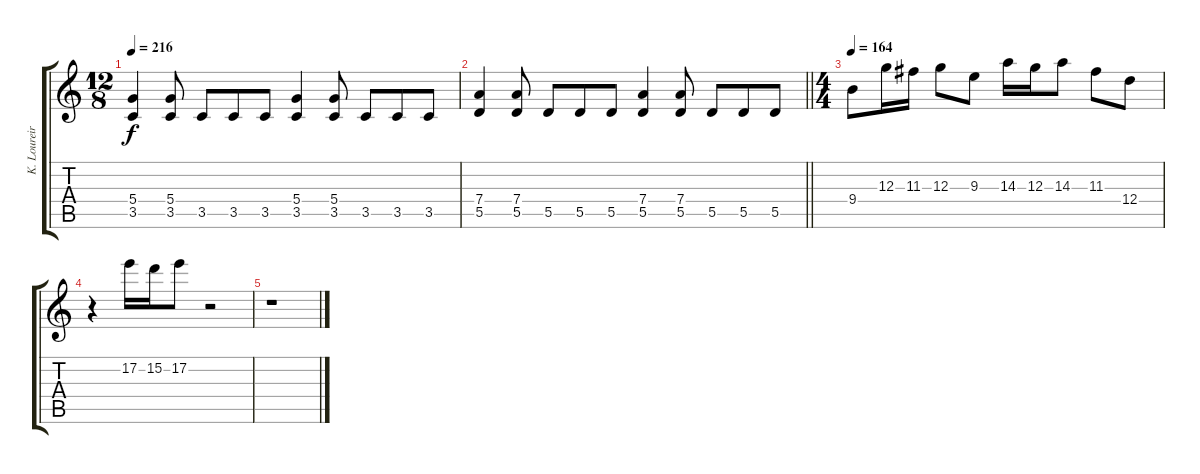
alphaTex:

\track ("K. Loureiro" "K. Loureir") {instrument distortionguitar}
\staff {score tabs}
\tuning (E4 B3 G3 D3 A2 E2) {hide}
\ts (12 8)
\tempo 216
\clef g2
\ks c
(5.4 3.5).4{dy f} (5.4 3.5).8 3.5.8 3.5.8 3.5.8 (5.4 3.5).4 (5.4 3.5).8 3.5.8 3.5.8 3.5.8 |
\barLineRight lightlight
(7.4 5.5).4 (7.4 5.5).8 5.5.8 5.5.8 5.5.8 (7.4 5.5).4 (7.4 5.5).8 5.5.8 5.5.8 5.5.8 |
\ts (4 4)
\tempo 164
9.4.8{volume 11} 12.3.16 11.3.16 12.3.8 9.3.8 14.3.16 12.3.16 14.3.8 11.3.8 12.4.8 |
r.4 17.2.16 15.2.16 17.2.8 r.2 |
r.1
